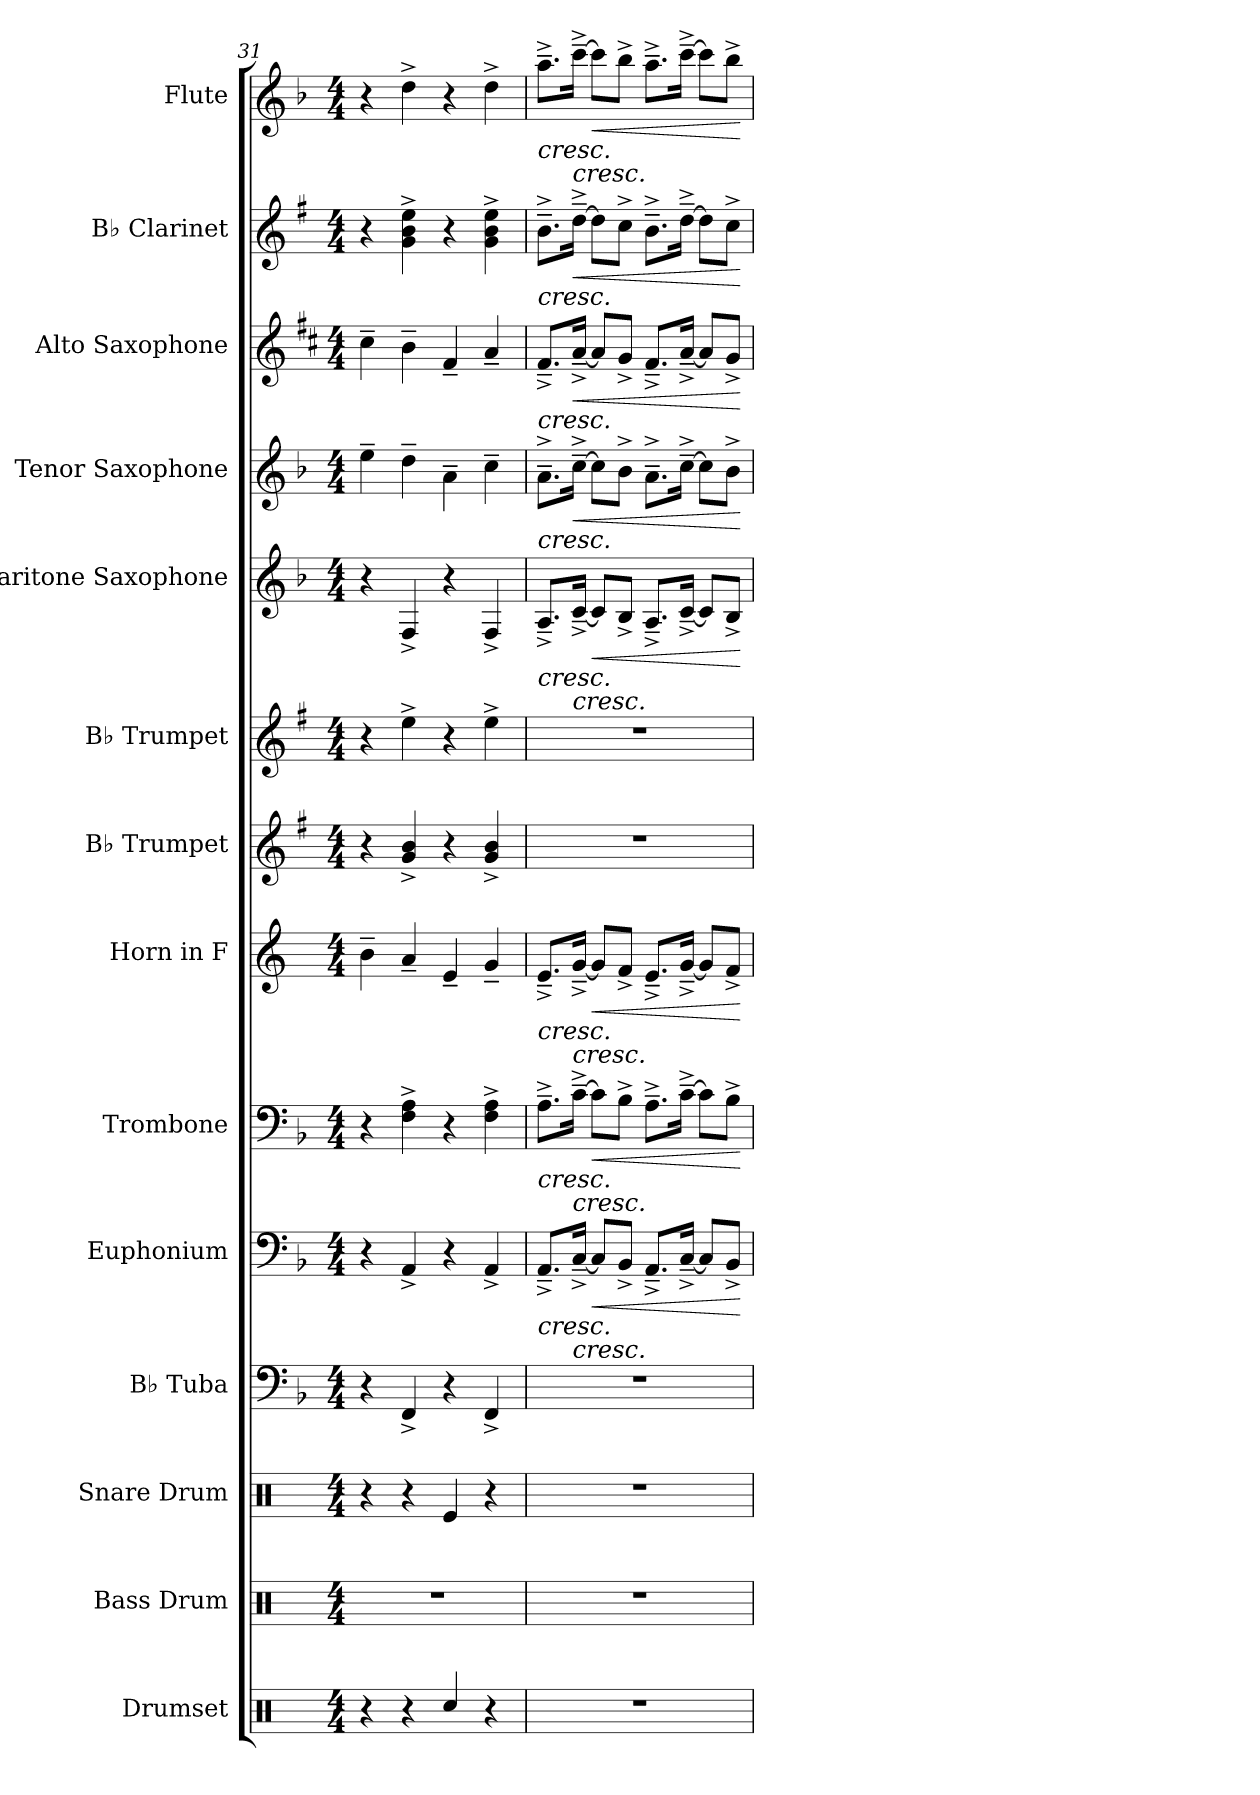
**kern	**kern	**kern	**kern	**kern	**dynam	**kern	**dynam	**kern	**dynam	**kern	**kern	**kern	**dynam	**kern	**dynam	**kern	**dynam	**kern	**dynam	**kern	**dynam
*part14	*part13	*part12	*part11	*part10	*part10	*part9	*part9	*part8	*part8	*part7	*part6	*part5	*part5	*part4	*part4	*part3	*part3	*part2	*part2	*part1	*part1
*staff14	*staff13	*staff12	*staff11	*staff10	*staff10	*staff9	*staff9	*staff8	*staff8	*staff7	*staff6	*staff5	*staff5	*staff4	*staff4	*staff3	*staff3	*staff2	*staff2	*staff1	*staff1
*I"Drumset	*I"Bass Drum	*I"Snare Drum	*I"B♭ Tuba	*I"Euphonium	*	*I"Trombone	*	*I"Horn in F	*	*I"B♭ Trumpet	*I"B♭ Trumpet	*I"Baritone Saxophone	*	*I"Tenor Saxophone	*	*I"Alto Saxophone	*	*I"B♭ Clarinet	*	*I"Flute	*
*I'Drs.	*I'B. Dr.	*I'Sn. Dr.	*I'B♭ Tu.	*I'Euph.	*	*I'Tbn.	*	*	*	*I'B♭ Tpt.	*I'B♭ Tpt.	*I'Bar. Sax.	*	*I'T. Sax.	*	*I'A. Sax.	*	*I'B♭ Cl.	*	*I'Fl.	*
*clefX	*clefX	*clefX	*clefF4	*clefF4	*	*clefF4	*	*clefG2	*	*clefG2	*clefG2	*clefG2	*	*clefG2	*	*clefG2	*	*clefG2	*	*clefG2	*
*	*	*	*	*	*	*	*	*ITrd4c7	*	*ITrd1c2	*ITrd1c2	*ITrd12c21	*	*ITrd8c14	*	*ITrd5c9	*	*ITrd1c2	*	*	*
*k[]	*k[]	*k[]	*k[b-]	*k[b-]	*	*k[b-]	*	*k[b-]	*	*k[b-]	*k[b-]	*k[b-]	*	*k[b-]	*	*k[b-]	*	*k[b-]	*	*k[b-]	*
*M4/4	*M4/4	*M4/4	*M4/4	*M4/4	*	*M4/4	*	*M4/4	*	*M4/4	*M4/4	*M4/4	*	*M4/4	*	*M4/4	*	*M4/4	*	*M4/4	*
=31	=31	=31	=31	=31	=31	=31	=31	=31	=31	=31	=31	=31	=31	=31	=31	=31	=31	=31	=31	=31	=31
4r	1r	4r	4r	4r	.	4r	.	4e~\	.	4r	4r	4r	.	4e~\	.	4e~\	.	4r	.	4r	.
4r	.	4r	4FF^/	4AA^/	.	4F\^ 4A\^	.	4d~/	.	4f/^ 4a/^	4dd^\	4FF^/	.	4d~\	.	4d~\	.	4f\^ 4a\^ 4dd\^	.	4dd^\	.
4Rcc/	.	4Re/	4r	4r	.	4r	.	4A~/	.	4r	4r	4r	.	4A~\	.	4A~/	.	4r	.	4r	.
4r	.	4r	4FF^/	4AA^/	.	4F\^ 4A\^	.	4c~/	.	4f/^ 4a/^	4dd^\	4FF^/	.	4c~\	.	4c~/	.	4f\^ 4a\^ 4dd\^	.	4dd^\	.
=32	=32	=32	=32	=32	=32	=32	=32	=32	=32	=32	=32	=32	=32	=32	=32	=32	=32	=32	=32	=32	=32
!	!	!	!	!	!LO:HP:b	!	!LO:HP:b	!	!LO:HP:b	!	!	!	!LO:HP:b	!	!LO:HP:b	!	!LO:HP:b	!	!LO:HP:b	!	!LO:HP:b
1r	1r	1r	1r	8.AA~^/L	<	8.A~^\L	<	8.A~^/L	<	1r	1r	8.AA~^/L	<	8.A~^\L	<	8.A~^/L	<	8.a~^\L	<	8.aa~^\L	<
!	!	!	!	!	!LO:HP:b	!	!LO:HP:b	!	!LO:HP:b	!	!	!	!LO:HP:b	!	!LO:HP:b	!	!LO:HP:b	!	!LO:HP:b	!	!LO:HP:b
.	.	.	.	[16C^~/Jk	<	[16c^~\Jk	<	[16c^~/Jk	<	.	.	[16C^~/Jk	<	[16c^~\Jk	<	[16c^~/Jk	<	[16cc^~\Jk	<	[16ccc^~\Jk	<
!	!	!	!	!	!LO:HP:b	!	!LO:HP:b	!	!LO:HP:b	!	!	!	!LO:HP:b	!	!	!	!	!	!	!	!LO:HP:b
.	.	.	.	8C/L]	<	8c\L]	<	8c/L]	<	.	.	8C/L]	<	8c\L]	.	8c/L]	.	8cc\L]	.	8ccc\L]	<
.	.	.	.	8BB-^/J	.	8B-^\J	.	8B-^/J	.	.	.	8BB-^/J	.	8B-^\J	.	8B-^/J	.	8b-^\J	.	8bb-^\J	.
.	.	.	.	8.AA~^/L	.	8.A~^\L	.	8.A~^/L	.	.	.	8.AA^~/L	.	8.A~^\L	.	8.A^~/L	.	8.a~^\L	.	8.aa~^\L	.
.	.	.	.	[16C^~/Jk	.	[16c^~\Jk	.	[16c^~/Jk	.	.	.	[16C^~/Jk	.	[16c^~\Jk	.	[16c^~/Jk	.	[16cc^~\Jk	.	[16ccc^~\Jk	.
.	.	.	.	8C/L]	.	8c\L]	.	8c/L]	.	.	.	8C/L]	.	8c\L]	.	8c/L]	.	8cc\L]	.	8ccc\L]	.
.	.	.	.	8BB-^/J	.	8B-^\J	.	8B-^/J	.	.	.	8BB-^/J	.	8B-^\J	.	8B-^/J	.	8b-^\J	.	8bb-^\J	.
.	.	.	.	.	[ [ [	.	[ [ [	.	[ [ [	.	.	.	[ [ [	.	[ [	.	[ [	.	[ [	.	[ [ [
=	=	=	=	=	=	=	=	=	=	=	=	=	=	=	=	=	=	=	=	=	=
*-	*-	*-	*-	*-	*-	*-	*-	*-	*-	*-	*-	*-	*-	*-	*-	*-	*-	*-	*-	*-	*-
